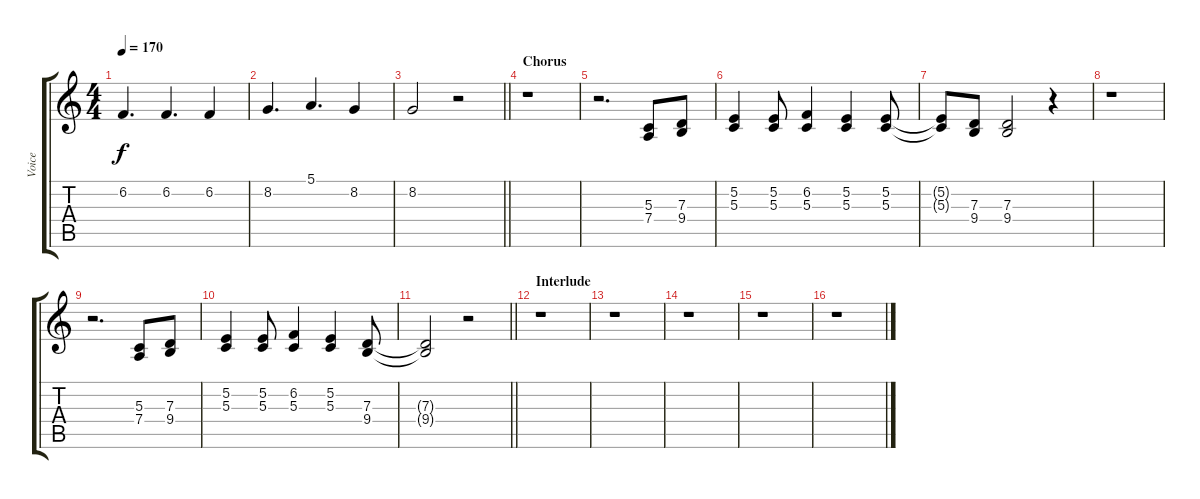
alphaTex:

\track ("Voice" "Voice") {instrument lead2sawtooth}
\staff {score tabs}
\tuning (E4 B3 G3 D3 A2 E2) {hide}
\ts (4 4)
\tempo 170
\clef g2
\ks c
6.2.4{d dy f} 6.2.4{d} 6.2.4 |
8.2.4{d} 5.1.4{d} 8.2.4 |
\barLineRight lightlight
8.2.2 r.2 |
\section ("" "Chorus")
r.1 |
r.2{d} (5.3 7.4).8 (7.3 9.4).8 |
(5.2 5.3).4 (5.2 5.3).8 (6.2 5.3).4 (5.2 5.3).4 (5.2 5.3).8 |
(5.2{t} 5.3{t}).8 (7.3 9.4).8 (7.3 9.4).2 r.4 |
r.1 |
r.2{d} (5.3 7.4).8 (7.3 9.4).8 |
(5.2 5.3).4 (5.2 5.3).8 (6.2 5.3).4 (5.2 5.3).4 (7.3 9.4).8 |
\barLineRight lightlight
(7.3{t} 9.4{t}).2 r.2 |
\section ("" "Interlude")
r.1 |
r.1 |
r.1 |
r.1 |
r.1
